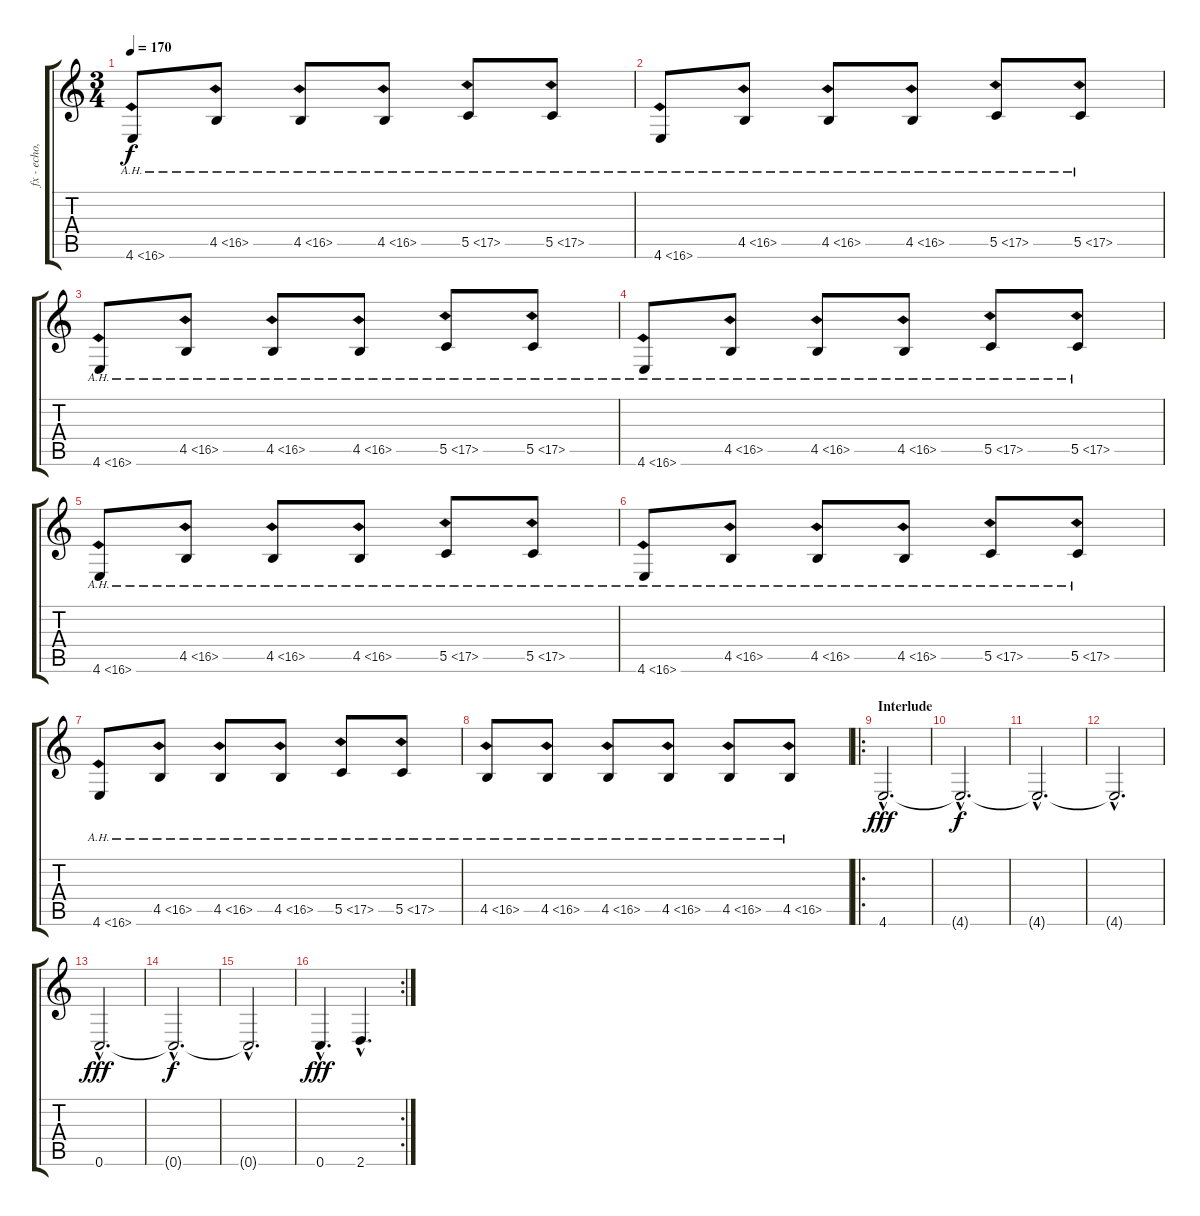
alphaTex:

\track ("fx - echo, warm pad " "fx - echo,") {instrument distortionguitar}
\staff {score tabs}
\tuning (D4 A3 F3 C3 G2 C2) {hide}
\ts (3 4)
\tempo 170
\clef g2
\ks c
4.6{ah 12}.8{dy f} 4.5{ah 12}.8 4.5{ah 12}.8 4.5{ah 12}.8 5.5{ah 12}.8 5.5{ah 12}.8 |
4.6{ah 12}.8 4.5{ah 12}.8 4.5{ah 12}.8 4.5{ah 12}.8 5.5{ah 12}.8 5.5{ah 12}.8 |
4.6{ah 12}.8 4.5{ah 12}.8 4.5{ah 12}.8 4.5{ah 12}.8 5.5{ah 12}.8 5.5{ah 12}.8 |
4.6{ah 12}.8 4.5{ah 12}.8 4.5{ah 12}.8 4.5{ah 12}.8 5.5{ah 12}.8 5.5{ah 12}.8 |
4.6{ah 12}.8 4.5{ah 12}.8 4.5{ah 12}.8 4.5{ah 12}.8 5.5{ah 12}.8 5.5{ah 12}.8 |
4.6{ah 12}.8 4.5{ah 12}.8 4.5{ah 12}.8 4.5{ah 12}.8 5.5{ah 12}.8 5.5{ah 12}.8 |
4.6{ah 12}.8 4.5{ah 12}.8 4.5{ah 12}.8 4.5{ah 12}.8 5.5{ah 12}.8 5.5{ah 12}.8 |
4.5{ah 12}.8 4.5{ah 12}.8 4.5{ah 12}.8 4.5{ah 12}.8 4.5{ah 12}.8 4.5{ah 12}.8 |
\ro
\section ("" "Interlude")
4.6{hac}.2{d dy fff volume 10 instrument pad2warm} |
4.6{hac t}.2{d dy f} |
4.6{hac t}.2{d} |
4.6{hac t}.2{d} |
0.6{hac}.2{d dy fff} |
0.6{hac t}.2{d dy f} |
0.6{hac t}.2{d} |
\rc 2
0.6{hac}.4{d dy fff} 2.6{hac}.4{d}
